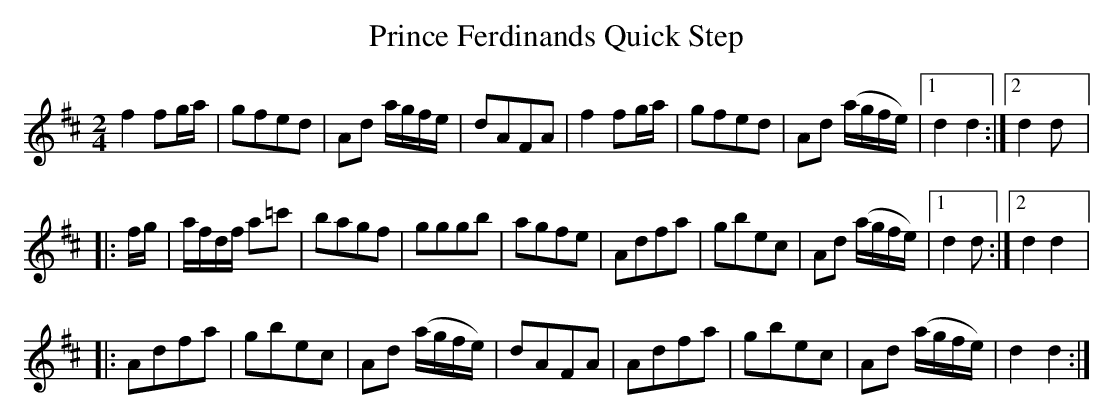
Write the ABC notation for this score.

X:1
T:Prince Ferdinands Quick Step
M:2/4
K:D major
f4 f2ga| g2f2e2d2| A2d2 agfe| d2A2F2A2|\
f4 f2ga| g2f2e2d2| A2d2 (agfe)|1 d4 d4 :|2 d4 d2|:
fg|\
afdf a2=c'2| b2a2g2f2| g2g2g2b2| a2g2f2e2| \
A2d2f2a2| g2b2e2c2| A2d2 (agfe)|1 d4 d2 :|2 d4 d4 |:
A2d2f2a2| g2b2e2c2| A2d2 (agfe)| d2A2F2A2|\
A2d2f2a2| g2b2e2c2| A2d2 (agfe)| d4 d4:|
